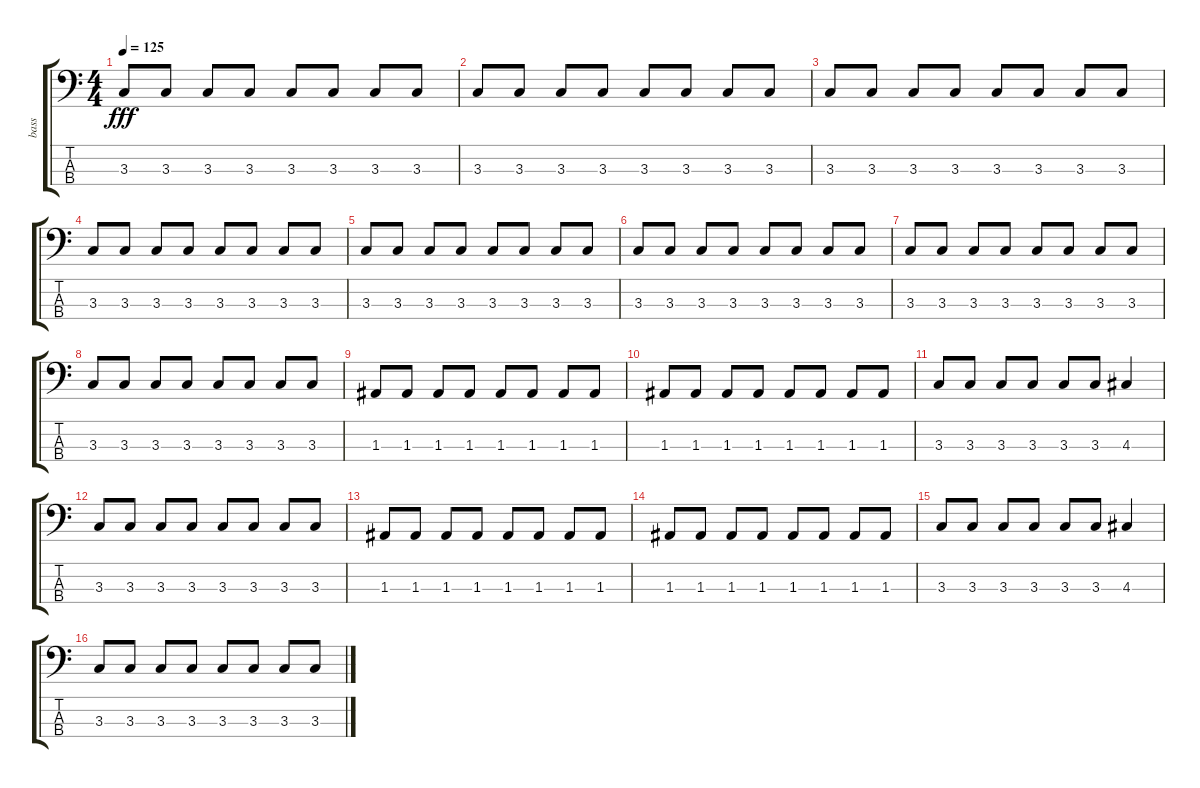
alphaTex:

\track ("bass" "bass") {instrument electricbassfinger}
\staff {score tabs}
\tuning (G2 D2 A1 E1) {hide}
\ts (4 4)
\tempo 125
\clef f4
\ks c
3.3.8{dy fff} 3.3.8 3.3.8 3.3.8 3.3.8 3.3.8 3.3.8 3.3.8 |
3.3.8 3.3.8 3.3.8 3.3.8 3.3.8 3.3.8 3.3.8 3.3.8 |
3.3.8 3.3.8 3.3.8 3.3.8 3.3.8 3.3.8 3.3.8 3.3.8 |
3.3.8 3.3.8 3.3.8 3.3.8 3.3.8 3.3.8 3.3.8 3.3.8 |
3.3.8 3.3.8 3.3.8 3.3.8 3.3.8 3.3.8 3.3.8 3.3.8 |
3.3.8 3.3.8 3.3.8 3.3.8 3.3.8 3.3.8 3.3.8 3.3.8 |
3.3.8 3.3.8 3.3.8 3.3.8 3.3.8 3.3.8 3.3.8 3.3.8 |
3.3.8 3.3.8 3.3.8 3.3.8 3.3.8 3.3.8 3.3.8 3.3.8 |
1.3.8 1.3.8 1.3.8 1.3.8 1.3.8 1.3.8 1.3.8 1.3.8 |
1.3.8 1.3.8 1.3.8 1.3.8 1.3.8 1.3.8 1.3.8 1.3.8 |
3.3.8 3.3.8 3.3.8 3.3.8 3.3.8 3.3.8 4.3.4 |
3.3.8 3.3.8 3.3.8 3.3.8 3.3.8 3.3.8 3.3.8 3.3.8 |
1.3.8 1.3.8 1.3.8 1.3.8 1.3.8 1.3.8 1.3.8 1.3.8 |
1.3.8 1.3.8 1.3.8 1.3.8 1.3.8 1.3.8 1.3.8 1.3.8 |
3.3.8 3.3.8 3.3.8 3.3.8 3.3.8 3.3.8 4.3.4 |
3.3.8 3.3.8 3.3.8 3.3.8 3.3.8 3.3.8 3.3.8 3.3.8
